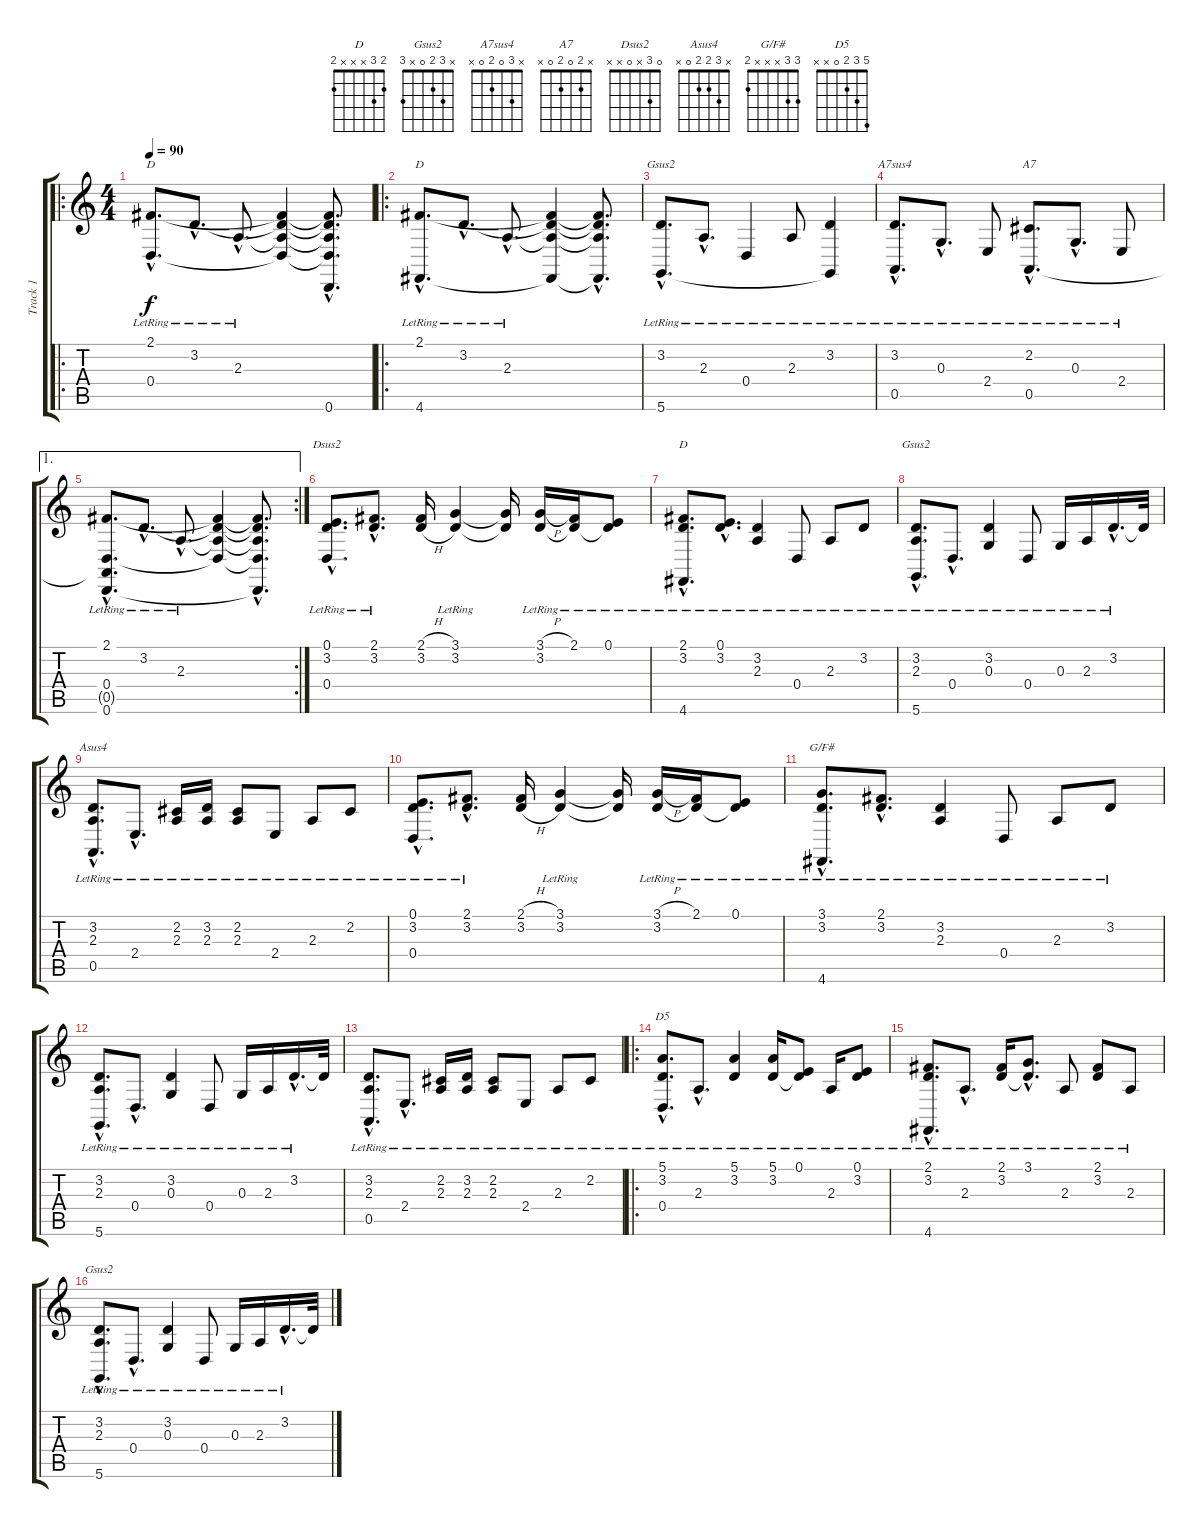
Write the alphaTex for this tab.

\track ("Track 1" "Track 1") {instrument acousticgrandpiano}
\staff {score tabs}
\tuning (E4 B3 G3 D3 A2 D2) {hide}
\chord ("D" 2 3 2 0 x x)
\chord ("D" 2 3 2 x x 2)
\chord ("Gsus2" x 3 2 0 0 3)
\chord ("A7sus4" x 3 0 2 0 x)
\chord ("A7" x 2 0 2 0 x)
\chord ("Dsus2" 0 3 x 0 x x)
\chord ("D" 2 3 x x x 2)
\chord ("Gsus2" x 3 2 x x 3)
\chord ("Asus4" x 3 2 2 0 x)
\chord ("G/F#" 3 3 x x x 2)
\chord ("D5" 5 3 2 0 x x)
\chord ("Gsus2" x 3 2 0 x 3)
\ro
\ts (4 4)
\tempo 90
\clef g2
\ks c
(2.1{hac lr} 0.4{hac lr}).8{d ch "D" dy f instrument acousticgrandpiano} 3.2{hac lr}.8{d} 2.3{hac lr}.8{d} (2.1{t} 3.2{t} 2.3{t} 0.4{t}).4 (2.1{hac t} 3.2{hac t} 2.3{hac t} 0.4{hac t} 0.6{hac}).8{d} |
\ro
(2.1{hac lr} 4.6{hac lr}).8{d ch "D"} 3.2{hac lr}.8{d} 2.3{hac lr}.8{d} (2.1{t} 3.2{t} 2.3{t} 4.6{t}).4 (2.1{hac t} 3.2{hac t} 2.3{hac t} 4.6{hac t}).8{d} |
(3.2{hac lr} 5.6{hac lr}).8{d ch "Gsus2"} 2.3{hac lr}.8{d} 0.4{lr}.4 2.3{lr}.8 (3.2{lr} 5.6{t}).4 |
(3.2{hac lr} 0.5{hac lr}).8{d ch "A7sus4"} 0.3{hac lr}.8{d} 2.4{lr}.8 (2.2{hac lr} 0.5{hac lr}).8{d ch "A7"} 0.3{hac lr}.8{d} 2.4{lr}.8 |
\ae 1
\rc 2
(2.1{hac lr} 0.4{hac lr} 0.5{hac t} 0.6{hac}).8{d} 3.2{hac lr}.8{d} 2.3{hac lr}.8{d} (2.1{t} 3.2{t} 2.3{t} 0.4{t}).4 (2.1{hac t} 3.2{hac t} 2.3{hac t} 0.4{hac t} 0.6{hac t}).8{d} |
(0.1{hac lr} 3.2{hac lr} 0.4{hac lr}).8{d ch "Dsus2"} (2.1{hac lr} 3.2{hac lr}).8{d} (2.1{h} 3.2{h}).16 (3.1{lr} 3.2{lr}).4 (3.1{t} 3.2{t}).16 (3.1{h} 3.2{lr}).16 (2.1{lr} 3.2{t}).16 (0.1{lr} 3.2{t}).8 |
(2.1{hac lr} 3.2{hac lr} 4.6{hac lr}).8{d ch "D"} (0.1{hac lr} 3.2{hac lr}).8{d} (3.2{lr} 2.3{lr}).4 0.4{lr}.8 2.3{lr}.8 3.2{lr}.8 |
(3.2{hac lr} 2.3{hac lr} 5.6{hac lr}).8{d ch "Gsus2"} 0.4{hac lr}.8{d} (3.2{lr} 0.3{lr}).4 0.4{lr}.8 0.3{lr}.16 2.3{lr}.16 3.2{hac lr}.16{d} 3.2{t}.32 |
(3.2{hac lr} 2.3{hac lr} 0.5{hac lr}).8{d ch "Asus4"} 2.4{hac lr}.8{d} (2.2{lr} 2.3{lr}).16 (3.2{lr} 2.3{lr}).16 (2.2{lr} 2.3{lr}).8 2.4{lr}.8 2.3{lr}.8 2.2{lr}.8 |
(0.1{hac lr} 3.2{hac lr} 0.4{hac lr}).8{d} (2.1{hac lr} 3.2{hac lr}).8{d} (2.1{h} 3.2{h}).16 (3.1{lr} 3.2{lr}).4 (3.1{t} 3.2{t}).16 (3.1{h} 3.2{lr}).16 (2.1{lr} 3.2{t}).16 (0.1{lr} 3.2{t}).8 |
(3.1{hac lr} 3.2{hac lr} 4.6{hac lr}).8{d ch "G/F#"} (2.1{hac lr} 3.2{hac lr}).8{d} (3.2{lr} 2.3{lr}).4 0.4{lr}.8 2.3{lr}.8 3.2{lr}.8 |
(3.2{hac lr} 2.3{hac lr} 5.6{hac lr}).8{d} 0.4{hac lr}.8{d} (3.2{lr} 0.3{lr}).4 0.4{lr}.8 0.3{lr}.16 2.3{lr}.16 3.2{hac lr}.16{d} 3.2{t}.32 |
(3.2{hac lr} 2.3{hac lr} 0.5{hac lr}).8{d} 2.4{hac lr}.8{d} (2.2{lr} 2.3{lr}).16 (3.2{lr} 2.3{lr}).16 (2.2{lr} 2.3{lr}).8 2.4{lr}.8 2.3{lr}.8 2.2{lr}.8 |
\ro
(5.1{hac lr} 3.2{hac lr} 0.4{hac lr}).8{d ch "D5"} 2.3{hac lr}.8{d} (5.1{lr} 3.2{lr}).4 (5.1{lr} 3.2{lr}).16 (0.1{lr} 3.2{t}).8 2.3{lr}.16 (0.1{lr} 3.2{lr}).8 |
(2.1{hac lr} 3.2{hac lr} 4.6{hac lr}).8{d} 2.3{hac lr}.8{d} (2.1{lr} 3.2{lr}).16 (3.1{hac lr} 3.2{hac t}).8{d} 2.3{lr}.8 (2.1{lr} 3.2{lr}).8 2.3{lr}.8 |
(3.2{hac lr} 2.3{hac lr} 5.6{hac lr}).8{d ch "Gsus2"} 0.4{hac lr}.8{d} (3.2{lr} 0.3{lr}).4 0.4{lr}.8 0.3{lr}.16 2.3{lr}.16 3.2{hac lr}.16{d} 3.2{t}.32
